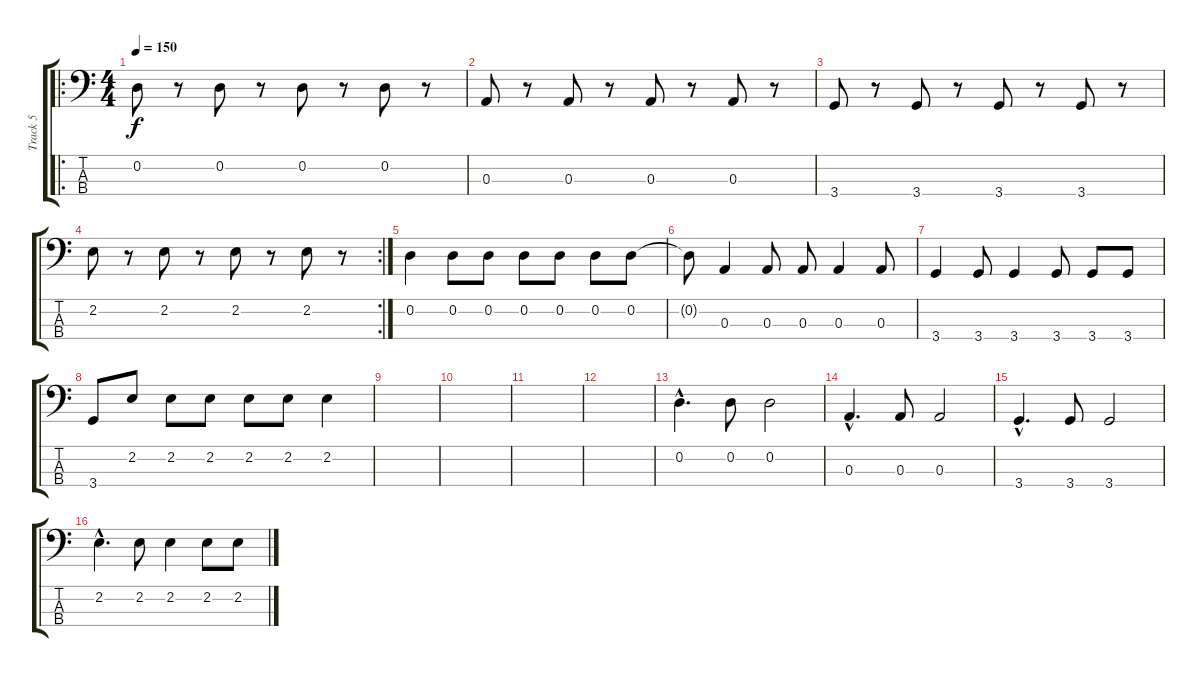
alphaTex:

\track ("Track 5" "Track 5") {instrument electricbassfinger}
\staff {score tabs}
\tuning (G2 D2 A1 E1) {hide}
\ro
\ts (4 4)
\tempo 150
\clef f4
\ks c
0.2.8{dy f} r.8 0.2.8 r.8 0.2.8 r.8 0.2.8 r.8 |
0.3.8 r.8 0.3.8 r.8 0.3.8 r.8 0.3.8 r.8 |
3.4.8 r.8 3.4.8 r.8 3.4.8 r.8 3.4.8 r.8 |
\rc 2
2.2.8 r.8 2.2.8 r.8 2.2.8 r.8 2.2.8 r.8 |
0.2.4 0.2.8 0.2.8 0.2.8 0.2.8 0.2.8 0.2.8 |
0.2{t}.8 0.3.4 0.3.8 0.3.8 0.3.4 0.3.8 |
3.4.4 3.4.8 3.4.4 3.4.8 3.4.8 3.4.8 |
3.4.8 2.2.8 2.2.8 2.2.8 2.2.8 2.2.8 2.2.4 |
|
|
|
|
0.2{hac}.4{d} 0.2.8 0.2.2 |
0.3{hac}.4{d} 0.3.8 0.3.2 |
3.4{hac}.4{d} 3.4.8 3.4.2 |
2.2{hac}.4{d} 2.2.8 2.2.4 2.2.8 2.2.8
